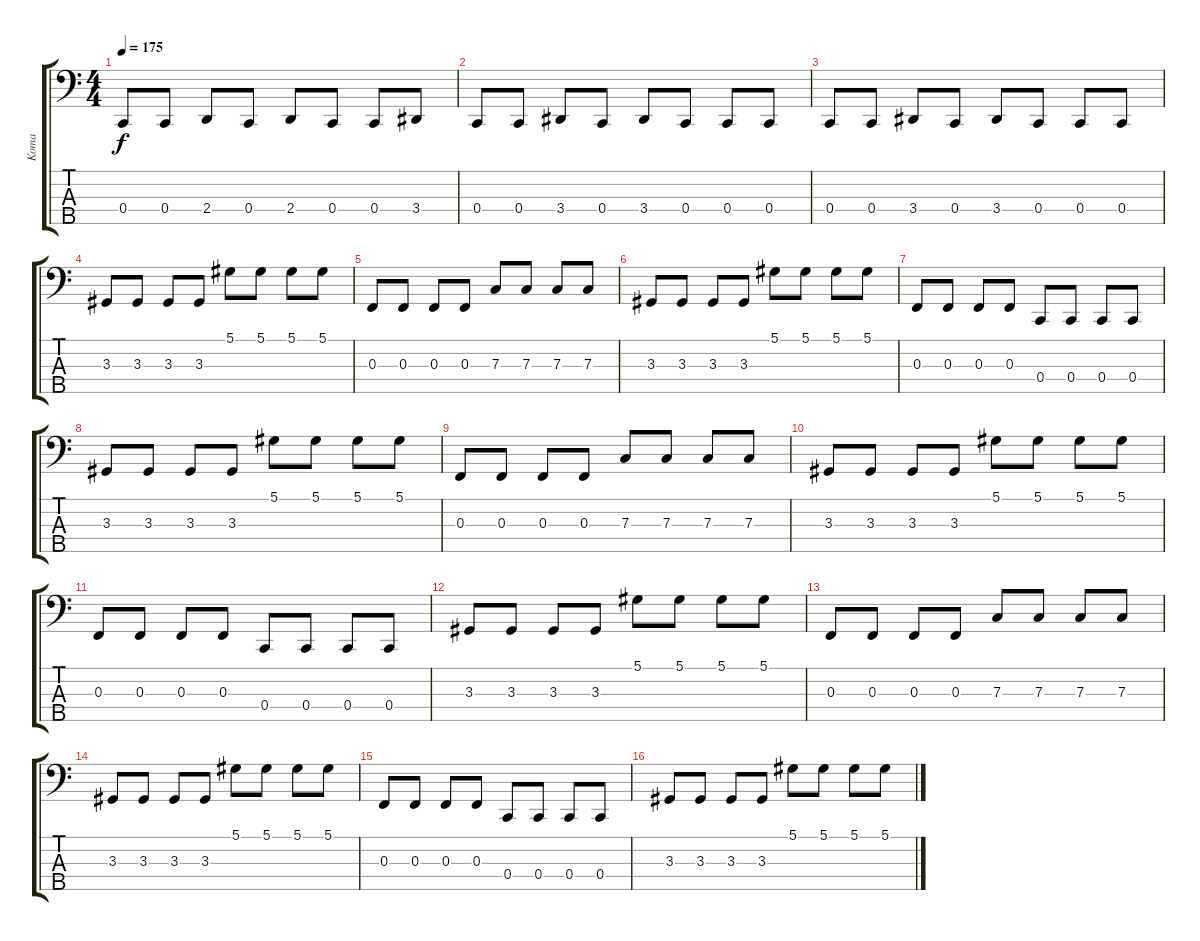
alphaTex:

\track ("Koma" "Koma") {instrument electricbasspick}
\staff {score tabs}
\tuning (Eb2 Bb1 F1 C1 G0) {hide}
\ts (4 4)
\tempo 175
\clef f4
\ks c
0.4.8{dy f} 0.4.8 2.4.8 0.4.8 2.4.8 0.4.8 0.4.8 3.4.8 |
0.4.8 0.4.8 3.4.8 0.4.8 3.4.8 0.4.8 0.4.8 0.4.8 |
0.4.8 0.4.8 3.4.8 0.4.8 3.4.8 0.4.8 0.4.8 0.4.8 |
3.3.8 3.3.8 3.3.8 3.3.8 5.1.8 5.1.8 5.1.8 5.1.8 |
0.3.8 0.3.8 0.3.8 0.3.8 7.3.8 7.3.8 7.3.8 7.3.8 |
3.3.8 3.3.8 3.3.8 3.3.8 5.1.8 5.1.8 5.1.8 5.1.8 |
0.3.8 0.3.8 0.3.8 0.3.8 0.4.8 0.4.8 0.4.8 0.4.8 |
3.3.8 3.3.8 3.3.8 3.3.8 5.1.8 5.1.8 5.1.8 5.1.8 |
0.3.8 0.3.8 0.3.8 0.3.8 7.3.8 7.3.8 7.3.8 7.3.8 |
3.3.8 3.3.8 3.3.8 3.3.8 5.1.8 5.1.8 5.1.8 5.1.8 |
0.3.8 0.3.8 0.3.8 0.3.8 0.4.8 0.4.8 0.4.8 0.4.8 |
3.3.8 3.3.8 3.3.8 3.3.8 5.1.8 5.1.8 5.1.8 5.1.8 |
0.3.8 0.3.8 0.3.8 0.3.8 7.3.8 7.3.8 7.3.8 7.3.8 |
3.3.8 3.3.8 3.3.8 3.3.8 5.1.8 5.1.8 5.1.8 5.1.8 |
0.3.8 0.3.8 0.3.8 0.3.8 0.4.8 0.4.8 0.4.8 0.4.8 |
3.3.8 3.3.8 3.3.8 3.3.8 5.1.8 5.1.8 5.1.8 5.1.8
